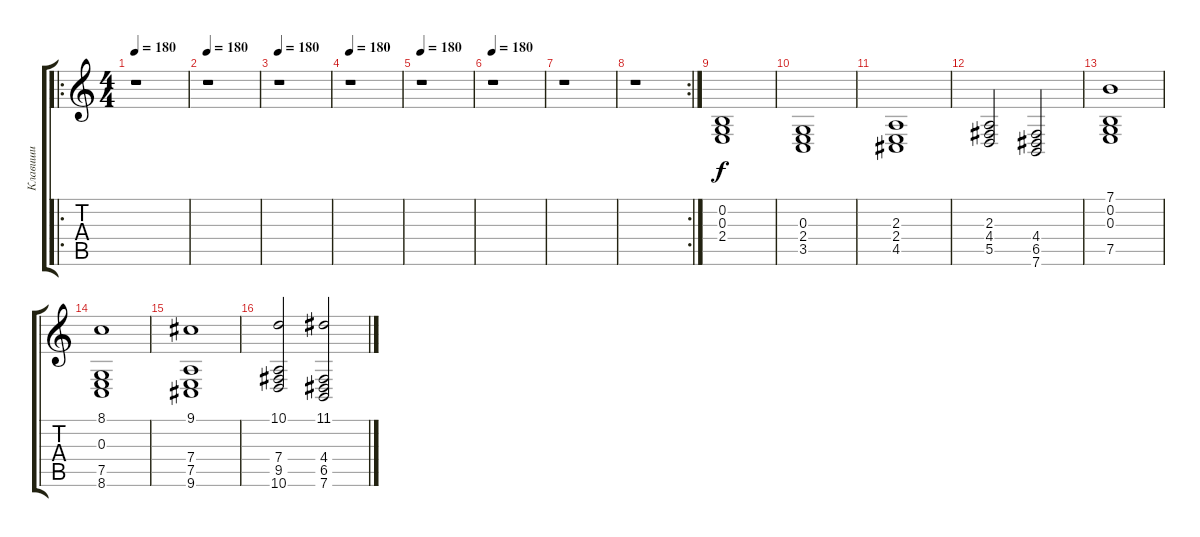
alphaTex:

\track ("Клавиши" "Клавиши") {instrument stringensemble2}
\staff {score tabs}
\tuning (E4 B3 G3 D3 A2 E2) {hide}
\ro
\ts (4 4)
\tempo 180
\clef g2
\ks c
r.1{dy f instrument stringensemble2} |
\tempo 180
r.1 |
\tempo 180
r.1 |
\tempo 180
r.1 |
\tempo 180
r.1 |
\tempo 180
r.1 |
r.1 |
\rc 2
r.1 |
(0.2 0.3 2.4).1 |
(0.3 2.4 3.5).1 |
(2.3 2.4 4.5).1 |
(2.3 4.4 5.5).2 (4.4 6.5 7.6).2 |
(7.1 0.2 0.3 7.5).1 |
(8.1 0.3 7.5 8.6).1 |
(9.1 7.4 7.5 9.6).1 |
(10.1 7.4 9.5 10.6).2 (11.1 4.4 6.5 7.6).2
